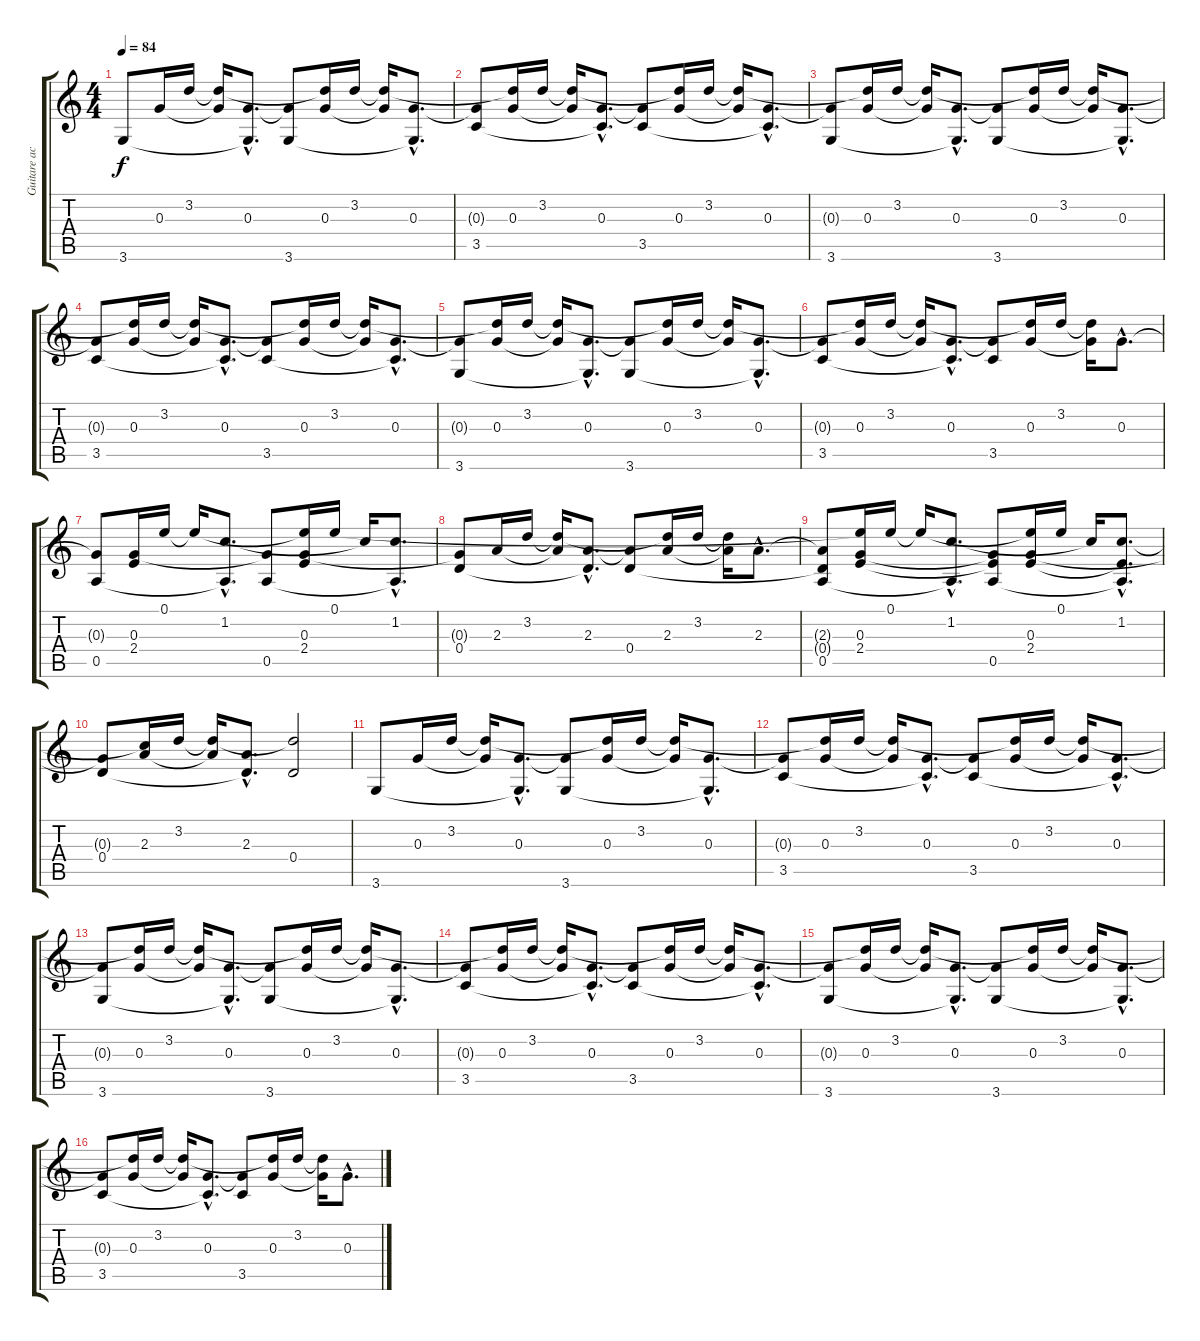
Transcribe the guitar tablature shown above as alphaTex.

\track ("Guitare accompagnement" "Guitare ac") {instrument acousticguitarnylon}
\staff {score tabs}
\tuning (E4 B3 G3 D3 A2 E2) {hide}
\ts (4 4)
\tempo 84
\clef g2
\ks c
3.6.8{dy f} 0.3.16 3.2.16 (3.2{t} 0.3{t}).16 (0.3{hac} 3.6{hac t}).8{d} (0.3{t} 3.6).8 (3.2{t} 0.3).16 3.2.16 (3.2{t} 0.3{t}).16 (0.3{hac} 3.6{hac t}).8{d} |
(0.3{t} 3.5).8 (3.2{t} 0.3).16 3.2.16 (3.2{t} 0.3{t}).16 (0.3{hac} 3.5{hac t}).8{d} (0.3{t} 3.5).8 (3.2{t} 0.3).16 3.2.16 (3.2{t} 0.3{t}).16 (0.3{hac} 3.5{hac t}).8{d} |
(0.3{t} 3.6).8 (3.2{t} 0.3).16 3.2.16 (3.2{t} 0.3{t}).16 (0.3{hac} 3.6{hac t}).8{d} (0.3{t} 3.6).8 (3.2{t} 0.3).16 3.2.16 (3.2{t} 0.3{t}).16 (0.3{hac} 3.6{hac t}).8{d} |
(0.3{t} 3.5).8 (3.2{t} 0.3).16 3.2.16 (3.2{t} 0.3{t}).16 (0.3{hac} 3.5{hac t}).8{d} (0.3{t} 3.5).8 (3.2{t} 0.3).16 3.2.16 (3.2{t} 0.3{t}).16 (0.3{hac} 3.5{hac t}).8{d} |
(0.3{t} 3.6).8 (3.2{t} 0.3).16 3.2.16 (3.2{t} 0.3{t}).16 (0.3{hac} 3.6{hac t}).8{d} (0.3{t} 3.6).8 (3.2{t} 0.3).16 3.2.16 (3.2{t} 0.3{t}).16 (0.3{hac} 3.6{hac t}).8{d} |
(0.3{t} 3.5).8 (3.2{t} 0.3).16 3.2.16 (3.2{t} 0.3{t}).16 (0.3{hac} 3.5{hac t}).8{d} (0.3{t} 3.5).8 (3.2{t} 0.3).16 3.2.16 (3.2{t} 0.3{t}).16 0.3{hac}.8{d} |
(0.3{t} 0.5).8 (0.3 2.4).16 0.1.16 0.1{t}.16 (1.2{hac} 0.5{hac t}).8{d} (0.3{t} 0.5).8 (0.1{t} 0.3 2.4).16 0.1.16 1.2{t}.16 (1.2{hac} 0.5{hac t}).8{d} |
(0.3{t} 0.4).8 2.3.16 3.2.16 (3.2{t} 2.3{t}).16 (2.3{hac} 0.4{hac t}).8{d} (2.3{t} 0.4).8 (3.2{t} 2.3).16 3.2.16 (3.2{t} 2.3{t}).16 2.3{hac}.8{d} |
(2.3{t} 0.4{t} 0.5).8 (0.1{t} 0.3 2.4).16 0.1.16 0.1{t}.16 (1.2{hac} 0.5{hac t}).8{d} (0.3{t} 2.4{t} 0.5).8 (0.1{t} 0.3 2.4).16 0.1.16 1.2{t}.16 (1.2{hac} 2.4{hac t} 0.5{hac t}).8{d} |
(0.3{t} 0.4).8 (1.2{t} 2.3).16 3.2.16 (3.2{t} 2.3{t}).16 (2.3{hac} 0.4{hac t}).8{d} (3.2{t} 0.4).2 |
3.6.8 0.3.16 3.2.16 (3.2{t} 0.3{t}).16 (0.3{hac} 3.6{hac t}).8{d} (0.3{t} 3.6).8 (3.2{t} 0.3).16 3.2.16 (3.2{t} 0.3{t}).16 (0.3{hac} 3.6{hac t}).8{d} |
(0.3{t} 3.5).8 (3.2{t} 0.3).16 3.2.16 (3.2{t} 0.3{t}).16 (0.3{hac} 3.5{hac t}).8{d} (0.3{t} 3.5).8 (3.2{t} 0.3).16 3.2.16 (3.2{t} 0.3{t}).16 (0.3{hac} 3.5{hac t}).8{d} |
(0.3{t} 3.6).8 (3.2{t} 0.3).16 3.2.16 (3.2{t} 0.3{t}).16 (0.3{hac} 3.6{hac t}).8{d} (0.3{t} 3.6).8 (3.2{t} 0.3).16 3.2.16 (3.2{t} 0.3{t}).16 (0.3{hac} 3.6{hac t}).8{d} |
(0.3{t} 3.5).8 (3.2{t} 0.3).16 3.2.16 (3.2{t} 0.3{t}).16 (0.3{hac} 3.5{hac t}).8{d} (0.3{t} 3.5).8 (3.2{t} 0.3).16 3.2.16 (3.2{t} 0.3{t}).16 (0.3{hac} 3.5{hac t}).8{d} |
(0.3{t} 3.6).8 (3.2{t} 0.3).16 3.2.16 (3.2{t} 0.3{t}).16 (0.3{hac} 3.6{hac t}).8{d} (0.3{t} 3.6).8 (3.2{t} 0.3).16 3.2.16 (3.2{t} 0.3{t}).16 (0.3{hac} 3.6{hac t}).8{d} |
(0.3{t} 3.5).8 (3.2{t} 0.3).16 3.2.16 (3.2{t} 0.3{t}).16 (0.3{hac} 3.5{hac t}).8{d} (0.3{t} 3.5).8 (3.2{t} 0.3).16 3.2.16 (3.2{t} 0.3{t}).16 0.3{hac}.8{d}
